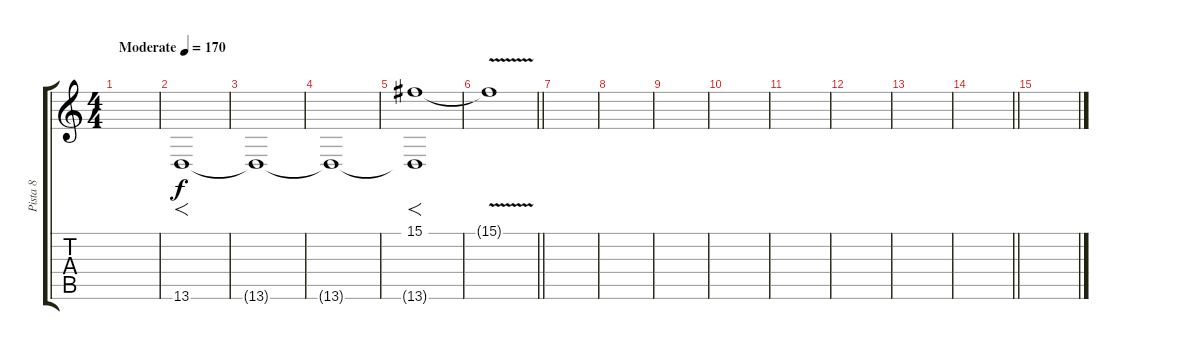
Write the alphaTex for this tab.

\track ("Pista 8" "Pista 8") {instrument pad6metallic}
\staff {score tabs}
\tuning (Eb4 Bb3 Gb3 Db3 Ab2 Db2) {hide}
\ts (4 4)
\tempo (170 "Moderate")
\clef g2
\ks c
|
13.6.1{f} |
13.6{t}.1 |
13.6{t}.1{volume 0} |
(15.1 13.6{t}).1{f volume 16} |
\barLineRight lightlight
15.1{v t}.1 |
\section ("" "")
|
|
|
|
|
|
|
\barLineRight lightlight
|
\section ("" "")
